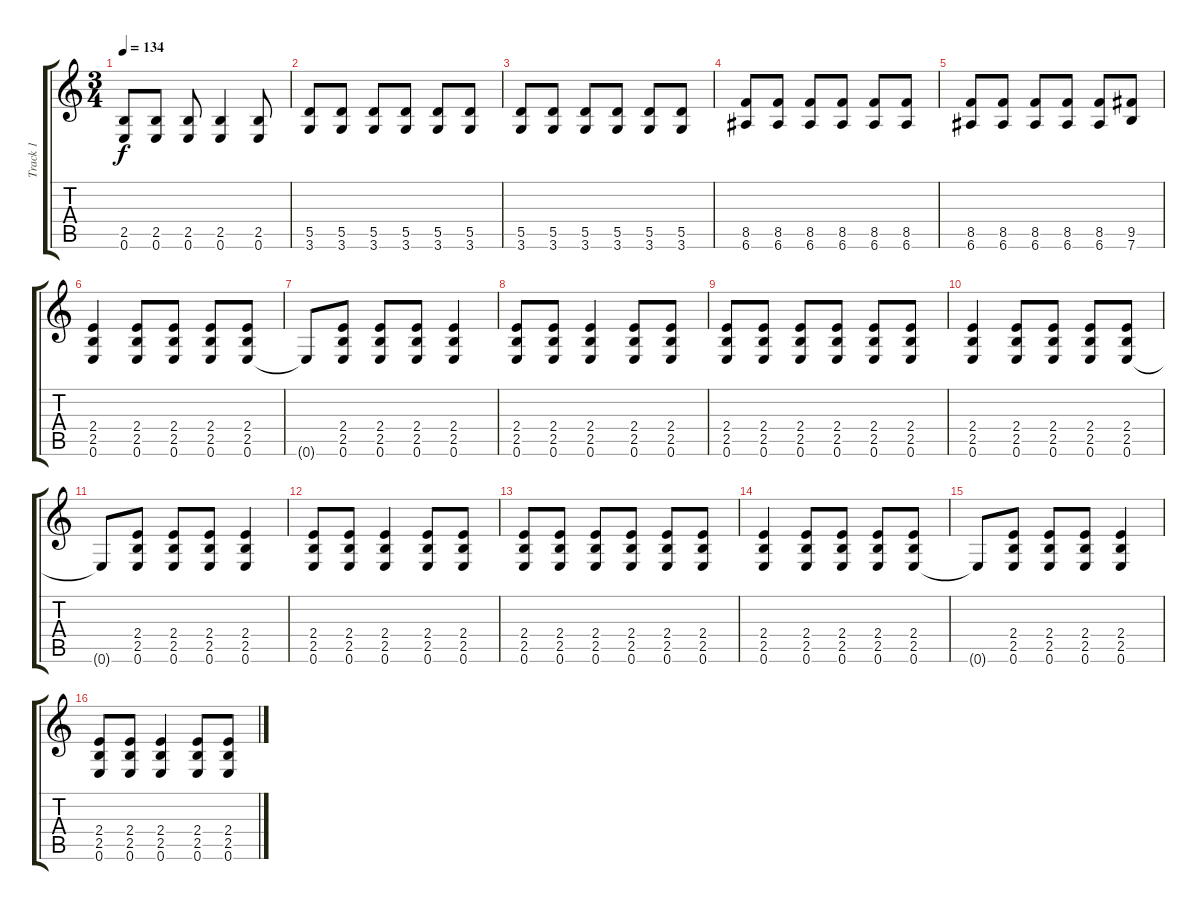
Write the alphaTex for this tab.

\track ("Track 1" "Track 1") {instrument distortionguitar}
\staff {score tabs}
\tuning (E4 B3 G3 D3 A2 E2) {hide}
\ts (3 4)
\tempo 134
\clef g2
\ks c
(2.5 0.6).8{dy f} (2.5 0.6).8 (2.5 0.6).8 (2.5 0.6).4 (2.5 0.6).8 |
(5.5 3.6).8 (5.5 3.6).8 (5.5 3.6).8 (5.5 3.6).8 (5.5 3.6).8 (5.5 3.6).8 |
(5.5 3.6).8 (5.5 3.6).8 (5.5 3.6).8 (5.5 3.6).8 (5.5 3.6).8 (5.5 3.6).8 |
(8.5 6.6).8 (8.5 6.6).8 (8.5 6.6).8 (8.5 6.6).8 (8.5 6.6).8 (8.5 6.6).8 |
(8.5 6.6).8 (8.5 6.6).8 (8.5 6.6).8 (8.5 6.6).8 (8.5 6.6).8 (9.5 7.6).8 |
(2.4 2.5 0.6).4{volume 12} (2.4 2.5 0.6).8 (2.4 2.5 0.6).8 (2.4 2.5 0.6).8 (2.4 2.5 0.6).8 |
0.6{t}.8 (2.4 2.5 0.6).8 (2.4 2.5 0.6).8 (2.4 2.5 0.6).8 (2.4 2.5 0.6).4 |
(2.4 2.5 0.6).8 (2.4 2.5 0.6).8 (2.4 2.5 0.6).4 (2.4 2.5 0.6).8 (2.4 2.5 0.6).8 |
(2.4 2.5 0.6).8 (2.4 2.5 0.6).8 (2.4 2.5 0.6).8 (2.4 2.5 0.6).8 (2.4 2.5 0.6).8 (2.4 2.5 0.6).8 |
(2.4 2.5 0.6).4 (2.4 2.5 0.6).8 (2.4 2.5 0.6).8 (2.4 2.5 0.6).8 (2.4 2.5 0.6).8 |
0.6{t}.8 (2.4 2.5 0.6).8 (2.4 2.5 0.6).8 (2.4 2.5 0.6).8 (2.4 2.5 0.6).4 |
(2.4 2.5 0.6).8 (2.4 2.5 0.6).8 (2.4 2.5 0.6).4 (2.4 2.5 0.6).8 (2.4 2.5 0.6).8 |
(2.4 2.5 0.6).8 (2.4 2.5 0.6).8 (2.4 2.5 0.6).8 (2.4 2.5 0.6).8 (2.4 2.5 0.6).8 (2.4 2.5 0.6).8 |
(2.4 2.5 0.6).4 (2.4 2.5 0.6).8 (2.4 2.5 0.6).8 (2.4 2.5 0.6).8 (2.4 2.5 0.6).8 |
0.6{t}.8 (2.4 2.5 0.6).8 (2.4 2.5 0.6).8 (2.4 2.5 0.6).8 (2.4 2.5 0.6).4 |
(2.4 2.5 0.6).8 (2.4 2.5 0.6).8 (2.4 2.5 0.6).4 (2.4 2.5 0.6).8 (2.4 2.5 0.6).8
